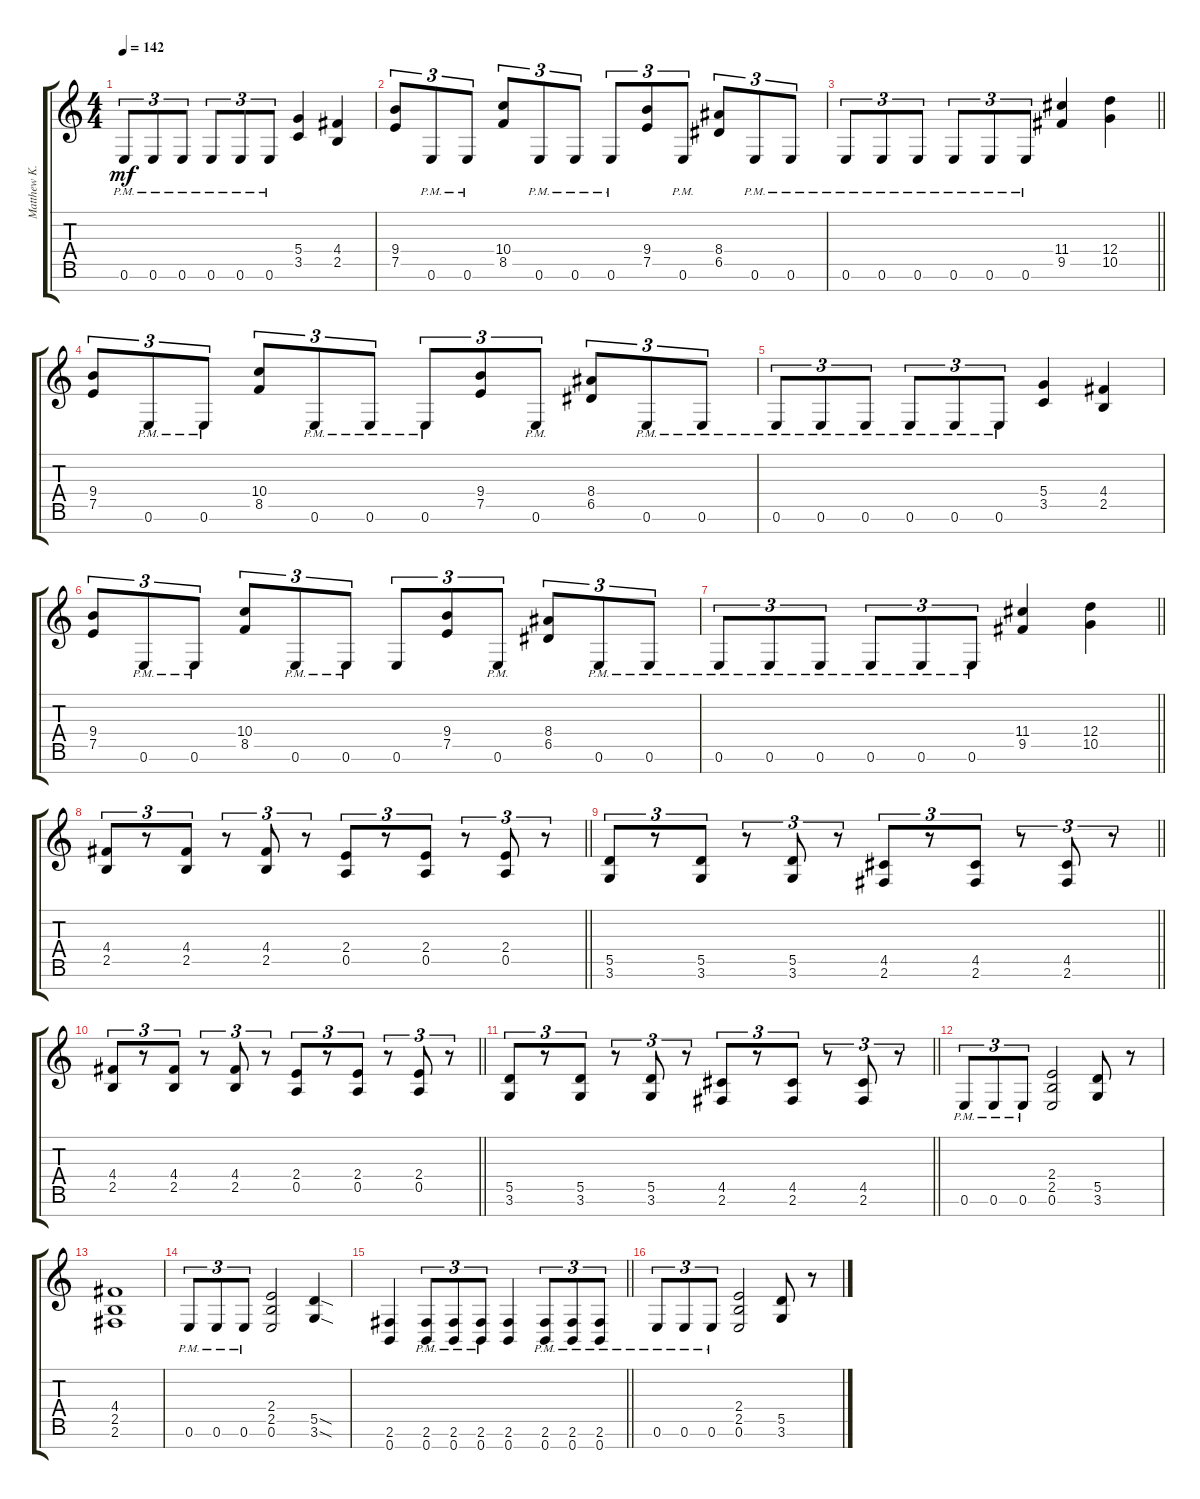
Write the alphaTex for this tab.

\track ("Matthew K. Heafy" "Matthew K.") {instrument distortionguitar}
\staff {score tabs}
\tuning (E4 B3 G3 D3 A2 E2 B1) {hide}
\ts (4 4)
\tempo 142
\clef g2
\ks c
0.6{pm}.8{tu (3 2) dy mf} 0.6{pm}.8{tu (3 2)} 0.6{pm}.8{tu (3 2)} 0.6{pm}.8{tu (3 2)} 0.6{pm}.8{tu (3 2)} 0.6{pm}.8{tu (3 2)} (5.4 3.5).4 (4.4 2.5).4 |
(9.4 7.5).8{tu (3 2)} 0.6{pm}.8{tu (3 2)} 0.6{pm}.8{tu (3 2)} (10.4 8.5).8{tu (3 2)} 0.6{pm}.8{tu (3 2)} 0.6{pm}.8{tu (3 2)} 0.6{pm}.8{tu (3 2)} (9.4 7.5).8{tu (3 2)} 0.6{pm}.8{tu (3 2)} (8.4 6.5).8{tu (3 2)} 0.6{pm}.8{tu (3 2)} 0.6{pm}.8{tu (3 2)} |
\barLineRight lightlight
0.6{pm}.8{tu (3 2)} 0.6{pm}.8{tu (3 2)} 0.6{pm}.8{tu (3 2)} 0.6{pm}.8{tu (3 2)} 0.6{pm}.8{tu (3 2)} 0.6{pm}.8{tu (3 2)} (11.4 9.5).4 (12.4 10.5).4 |
\section ("" "")
(9.4 7.5).8{tu (3 2)} 0.6{pm}.8{tu (3 2)} 0.6{pm}.8{tu (3 2)} (10.4 8.5).8{tu (3 2)} 0.6{pm}.8{tu (3 2)} 0.6{pm}.8{tu (3 2)} 0.6{pm}.8{tu (3 2)} (9.4 7.5).8{tu (3 2)} 0.6{pm}.8{tu (3 2)} (8.4 6.5).8{tu (3 2)} 0.6{pm}.8{tu (3 2)} 0.6{pm}.8{tu (3 2)} |
0.6{pm}.8{tu (3 2)} 0.6{pm}.8{tu (3 2)} 0.6{pm}.8{tu (3 2)} 0.6{pm}.8{tu (3 2)} 0.6{pm}.8{tu (3 2)} 0.6{pm}.8{tu (3 2)} (5.4 3.5).4 (4.4 2.5).4 |
(9.4 7.5).8{tu (3 2)} 0.6{pm}.8{tu (3 2)} 0.6{pm}.8{tu (3 2)} (10.4 8.5).8{tu (3 2)} 0.6{pm}.8{tu (3 2)} 0.6{pm}.8{tu (3 2)} 0.6.8{tu (3 2)} (9.4 7.5).8{tu (3 2)} 0.6{pm}.8{tu (3 2)} (8.4 6.5).8{tu (3 2)} 0.6{pm}.8{tu (3 2)} 0.6{pm}.8{tu (3 2)} |
\barLineRight lightlight
0.6{pm}.8{tu (3 2)} 0.6{pm}.8{tu (3 2)} 0.6{pm}.8{tu (3 2)} 0.6{pm}.8{tu (3 2)} 0.6{pm}.8{tu (3 2)} 0.6{pm}.8{tu (3 2)} (11.4 9.5).4 (12.4 10.5).4 |
\barLineRight lightlight
(4.4 2.5).8{tu (3 2)} r.8{tu (3 2)} (4.4 2.5).8{tu (3 2)} r.8{tu (3 2)} (4.4 2.5).8{tu (3 2)} r.8{tu (3 2)} (2.4 0.5).8{tu (3 2)} r.8{tu (3 2)} (2.4 0.5).8{tu (3 2)} r.8{tu (3 2)} (2.4 0.5).8{tu (3 2)} r.8{tu (3 2)} |
\barLineRight lightlight
(5.5 3.6).8{tu (3 2)} r.8{tu (3 2)} (5.5 3.6).8{tu (3 2)} r.8{tu (3 2)} (5.5 3.6).8{tu (3 2)} r.8{tu (3 2)} (4.5 2.6).8{tu (3 2)} r.8{tu (3 2)} (4.5 2.6).8{tu (3 2)} r.8{tu (3 2)} (4.5 2.6).8{tu (3 2)} r.8{tu (3 2)} |
\barLineRight lightlight
(4.4 2.5).8{tu (3 2)} r.8{tu (3 2)} (4.4 2.5).8{tu (3 2)} r.8{tu (3 2)} (4.4 2.5).8{tu (3 2)} r.8{tu (3 2)} (2.4 0.5).8{tu (3 2)} r.8{tu (3 2)} (2.4 0.5).8{tu (3 2)} r.8{tu (3 2)} (2.4 0.5).8{tu (3 2)} r.8{tu (3 2)} |
\barLineRight lightlight
(5.5 3.6).8{tu (3 2)} r.8{tu (3 2)} (5.5 3.6).8{tu (3 2)} r.8{tu (3 2)} (5.5 3.6).8{tu (3 2)} r.8{tu (3 2)} (4.5 2.6).8{tu (3 2)} r.8{tu (3 2)} (4.5 2.6).8{tu (3 2)} r.8{tu (3 2)} (4.5 2.6).8{tu (3 2)} r.8{tu (3 2)} |
\section ("" "")
0.6{pm}.8{tu (3 2)} 0.6{pm}.8{tu (3 2)} 0.6{pm}.8{tu (3 2)} (2.4 2.5 0.6).2 (5.5 3.6).8 r.8 |
(4.4 2.5 2.6).1 |
0.6{pm}.8{tu (3 2)} 0.6{pm}.8{tu (3 2)} 0.6{pm}.8{tu (3 2)} (2.4 2.5 0.6).2 (5.5{sod} 3.6{sod}).4 |
\barLineRight lightlight
(2.6 0.7).4 (2.6{pm} 0.7{pm}).8{tu (3 2)} (2.6{pm} 0.7{pm}).8{tu (3 2)} (2.6{pm} 0.7{pm}).8{tu (3 2)} (2.6 0.7).4 (2.6{pm} 0.7{pm}).8{tu (3 2)} (2.6{pm} 0.7{pm}).8{tu (3 2)} (2.6{pm} 0.7{pm}).8{tu (3 2)} |
0.6{pm}.8{tu (3 2)} 0.6{pm}.8{tu (3 2)} 0.6{pm}.8{tu (3 2)} (2.4 2.5 0.6).2 (5.5 3.6).8 r.8
